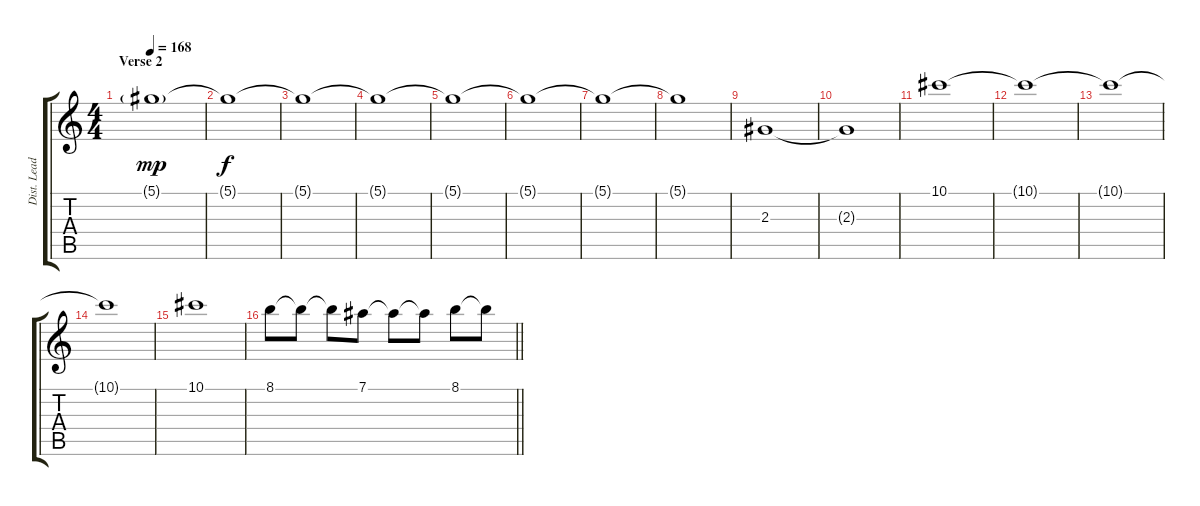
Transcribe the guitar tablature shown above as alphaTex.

\track ("Dist. Lead Guitar" "Dist. Lead") {instrument distortionguitar}
\staff {score tabs}
\tuning (Eb4 Bb3 Gb3 Db3 Ab2 Db2) {hide}
\ts (4 4)
\section ("" "Verse 2")
\tempo 168
\clef g2
\ks c
5.1{g}.1{dy mp volume 9} |
5.1{t}.1{dy f} |
5.1{t}.1 |
5.1{t}.1 |
5.1{t}.1 |
5.1{t}.1 |
5.1{t}.1 |
5.1{t}.1 |
2.3.1 |
2.3{t}.1 |
10.1.1 |
10.1{t}.1 |
10.1{t}.1 |
10.1{t}.1 |
10.1.1 |
\barLineRight lightlight
8.1.8 8.1{t}.8 8.1{t}.8 7.1.8 7.1{t}.8 7.1{t}.8 8.1.8 8.1{t}.8
